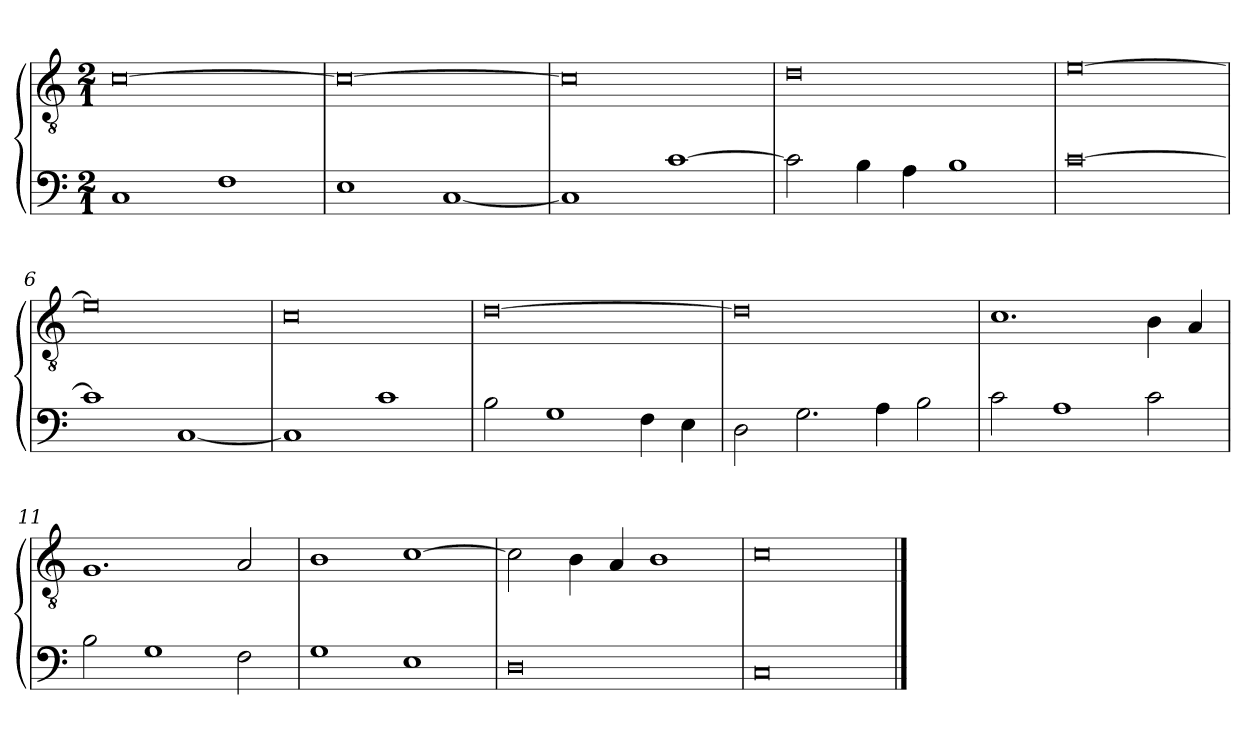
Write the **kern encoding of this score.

**kern	**kern
*part2	*part1
*staff2	*staff1
*clefF4	*clefGv2
*k[]	*k[]
*M2/1	*M2/1
=1	=1
1C	[0c
1F	.
=2	=2
1E	0c_
[1C	.
=3	=3
1C]	0c]
[1c	.
=4	=4
2c]	0d
4B	.
4A	.
1B	.
=5	=5
[0c	[0e
=6	=6
1c]	0e]
[1C	.
=7	=7
1C]	0c
1c	.
=8	=8
2B	[0d
1G	.
4F	.
4E	.
=9	=9
2D	0d]
2.G	.
4A	.
2B	.
=10	=10
2c	1.c
1A	.
2c	4B
.	4A
=11	=11
2B	1.G
1G	.
2F	2A
=12	=12
1G	1B
1E	[1c
=13	=13
0D	2c]
.	4B
.	4A
.	1B
=14	=14
0C	0c
==	==
*-	*-
